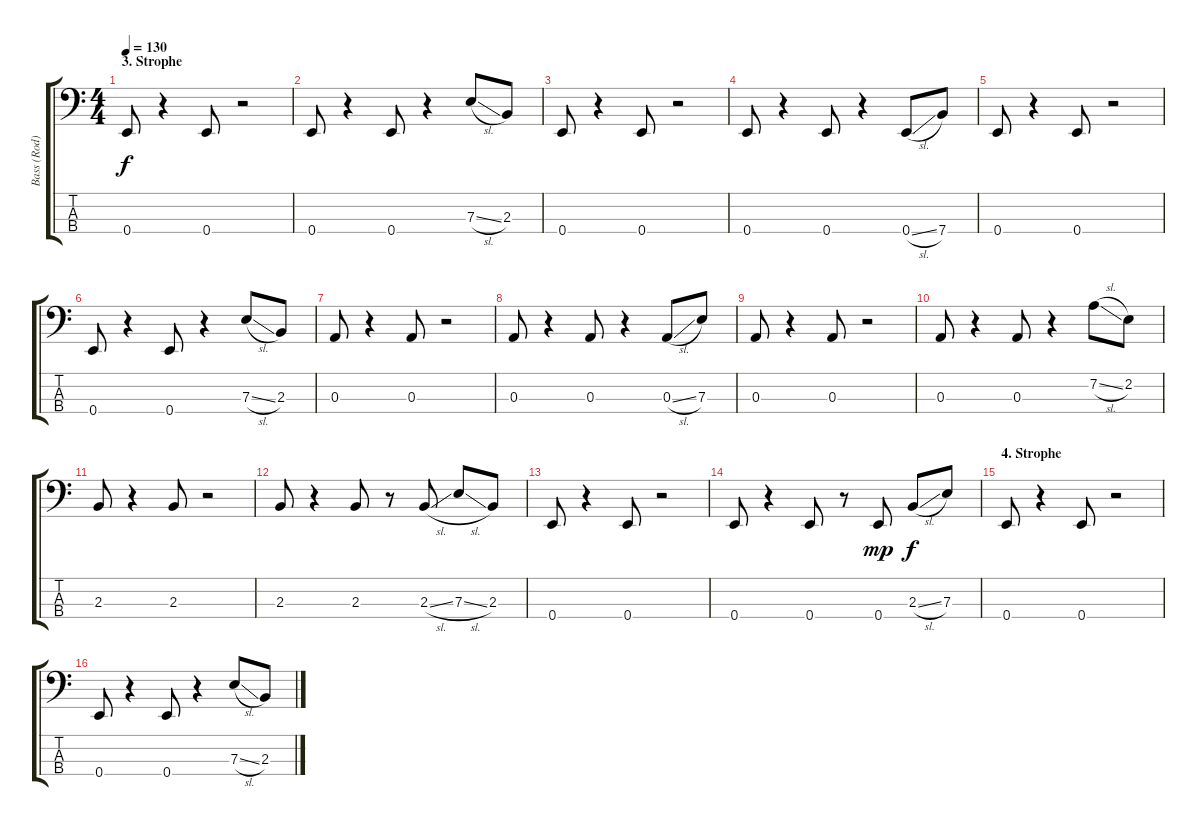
\track ("Bass (Rod)" "Bass (Rod)") {instrument electricbasspick}
\staff {score tabs}
\tuning (G2 D2 A1 E1) {hide}
\ts (4 4)
\section ("" "3. Strophe")
\tempo 130
\clef f4
\ks c
0.4.8{dy f} r.4 0.4.8 r.2 |
0.4.8 r.4 0.4.8 r.4 7.3{sl}.8 2.3.8 |
0.4.8 r.4 0.4.8 r.2 |
0.4.8 r.4 0.4.8 r.4 0.4{sl}.8 7.4.8 |
0.4.8 r.4 0.4.8 r.2 |
0.4.8 r.4 0.4.8 r.4 7.3{sl}.8 2.3.8 |
0.3.8 r.4 0.3.8 r.2 |
0.3.8 r.4 0.3.8 r.4 0.3{sl}.8 7.3.8 |
0.3.8 r.4 0.3.8 r.2 |
0.3.8 r.4 0.3.8 r.4 7.2{sl}.8 2.2.8 |
2.3.8 r.4 2.3.8 r.2 |
2.3.8 r.4 2.3.8 r.8 2.3{sl}.8 7.3{sl}.8 2.3.8 |
0.4.8 r.4 0.4.8 r.2 |
0.4.8 r.4 0.4.8 r.8 0.4.8{dy mp} 2.3{sl}.8{dy f} 7.3.8 |
\section ("" "4. Strophe")
0.4.8 r.4 0.4.8 r.2 |
0.4.8 r.4 0.4.8 r.4 7.3{sl}.8 2.3.8
